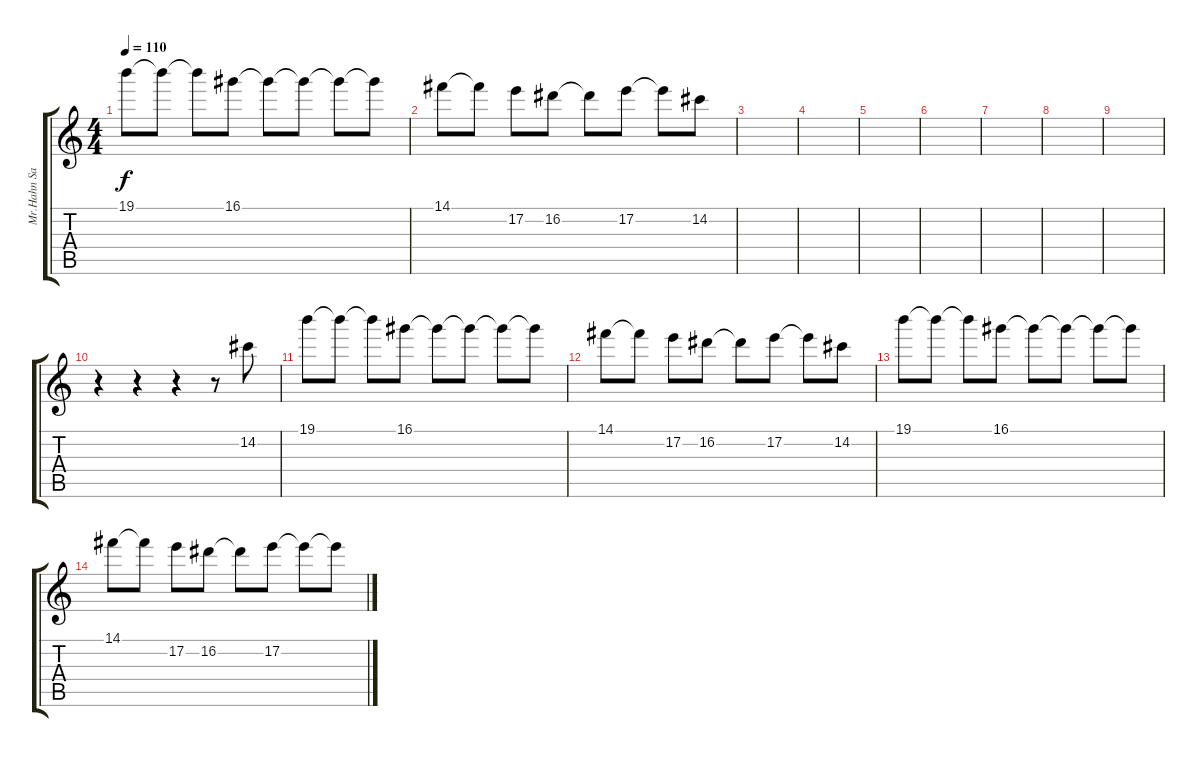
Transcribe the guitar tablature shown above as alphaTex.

\track ("Mr.Hahn Sampler6" "Mr.Hahn Sa") {instrument acousticguitarsteel}
\staff {score tabs}
\tuning (E4 B3 G3 D3 A2 E2) {hide}
\ts (4 4)
\tempo 110
\clef g2
\ks c
19.1.8{dy f} 19.1{t}.8 19.1{t}.8 16.1.8 16.1{t}.8 16.1{t}.8 16.1{t}.8 16.1{t}.8 |
14.1.8 14.1{t}.8 17.2.8 16.2.8 16.2{t}.8 17.2.8 17.2{t}.8 14.2.8 |
|
|
|
|
|
|
|
r.4 r.4 r.4 r.8 14.2.8 |
19.1.8 19.1{t}.8 19.1{t}.8 16.1.8 16.1{t}.8 16.1{t}.8 16.1{t}.8 16.1{t}.8 |
14.1.8 14.1{t}.8 17.2.8 16.2.8 16.2{t}.8 17.2.8 17.2{t}.8 14.2.8 |
19.1.8 19.1{t}.8 19.1{t}.8 16.1.8 16.1{t}.8 16.1{t}.8 16.1{t}.8 16.1{t}.8 |
14.1.8 14.1{t}.8 17.2.8 16.2.8 16.2{t}.8 17.2.8 17.2{t}.8 17.2{t}.8
